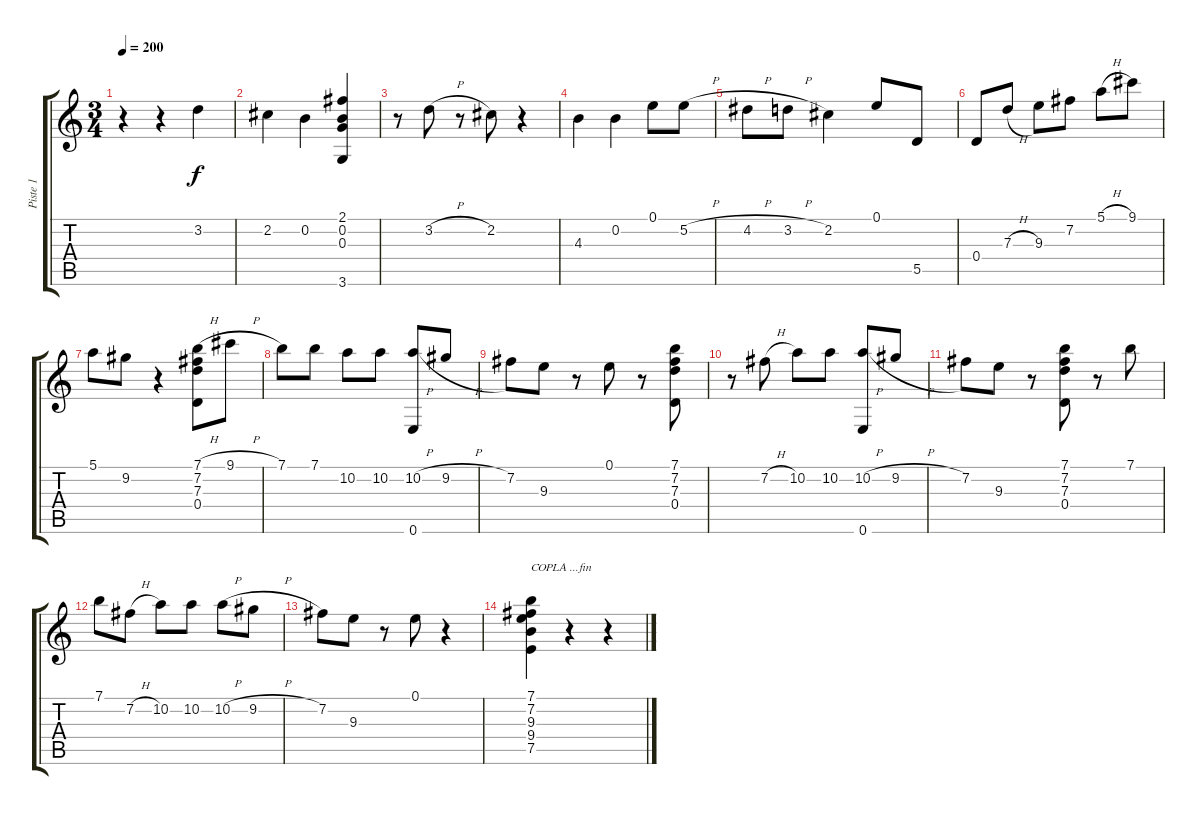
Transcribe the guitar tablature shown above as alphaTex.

\track ("Piste 1" "Piste 1") {instrument acousticguitarnylon}
\staff {score tabs}
\tuning (E4 B3 G3 D3 A2 E2) {hide}
\ts (3 4)
\tempo 200
\clef g2
\ks c
r.4{dy f} r.4 3.2.4 |
2.2.4 0.2.4 (2.1 0.2 0.3 3.6).4 |
r.8 3.2{h}.8 r.8 2.2.8 r.4 |
4.3.4 0.2.4 0.1.8 5.2{h}.8 |
4.2{h}.8 3.2{h}.8 2.2.4 0.1.8 5.5.8 |
0.4.8 7.3{h}.8 9.3.8 7.2.8 5.1{h}.8 9.1.8 |
5.1.8 9.2.8 r.4 (7.1{h} 7.2 7.3 0.4).8 9.1{h}.8 |
7.1.8 7.1.8 10.2.8 10.2.8 (10.2{h} 0.6).8 9.2{h}.8 |
7.2.8 9.3.8 r.8 0.1.8 r.8 (7.1 7.2 7.3 0.4).8 |
r.8 7.2{h}.8 10.2.8 10.2.8 (10.2{h} 0.6).8 9.2{h}.8 |
7.2.8 9.3.8 r.8 (7.1 7.2 7.3 0.4).8 r.8 7.1.8 |
7.1.8 7.2{h}.8 10.2.8 10.2.8 10.2{h}.8 9.2{h}.8 |
7.2.8 9.3.8 r.8 0.1.8 r.4 |
(7.1 7.2 9.3 9.4 7.5).4{txt "COPLA ...fin"} r.4 r.4
